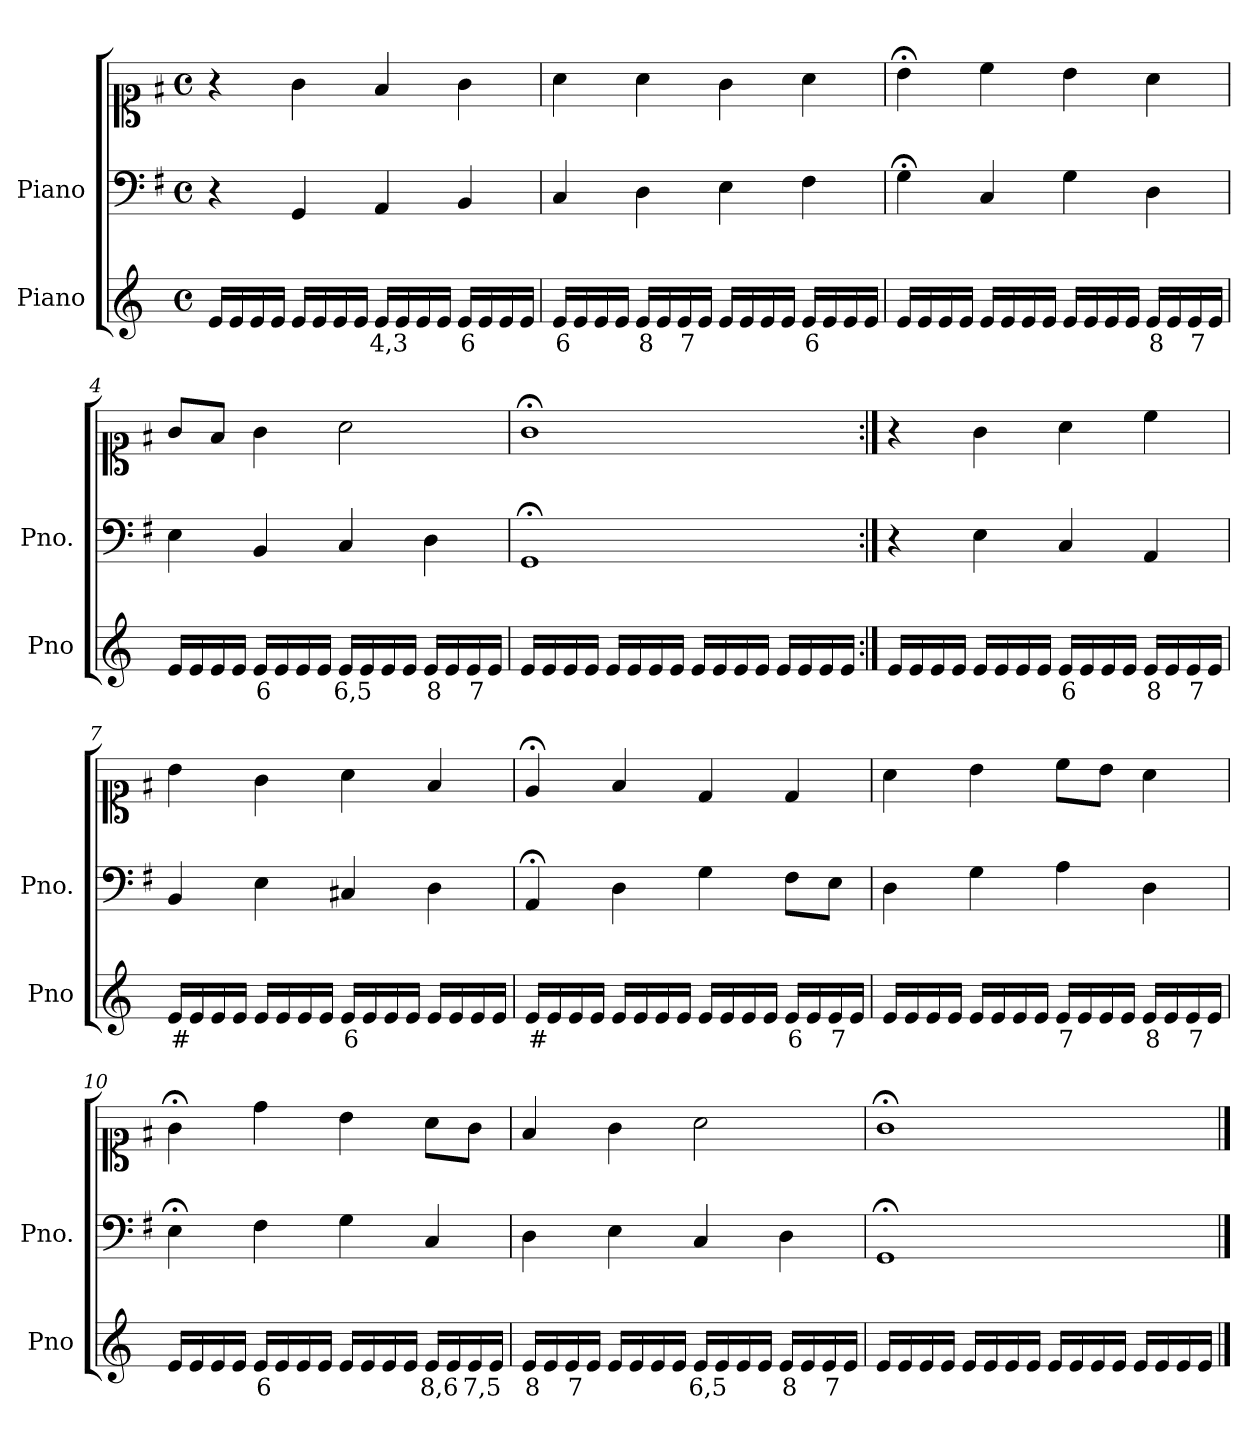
**kern	**text	**kern	**kern
*part2	*part2	*part1	*part1
*staff3	*staff3	*staff2	*staff1
*I"Piano	*	*I"Piano	*
*I'Pno	*	*I'Pno.	*
*clefG2	*	*clefF4	*clefC1
*k[]	*	*k[f#]	*k[f#]
*M4/4	*	*M4/4	*M4/4
*met(c)	*	*met(c)	*met(c)
=1	=1	=1	=1
16e/LL	.	4r	4r
16e/	.	.	.
16e/	.	.	.
16e/JJ	.	.	.
16e/LL	.	4GG/	4g\
16e/	.	.	.
16e/	.	.	.
16e/JJ	.	.	.
!	!LO:LY:b	!	!
16e/LL	4,3	4AA/	4f#/
16e/	.	.	.
16e/	.	.	.
16e/JJ	.	.	.
!	!LO:LY:b	!	!
16e/LL	6	4BB/	4g\
16e/	.	.	.
16e/	.	.	.
16e/JJ	.	.	.
=2	=2	=2	=2
!	!LO:LY:b	!	!
16e/LL	6	4C/	4a\
16e/	.	.	.
16e/	.	.	.
16e/JJ	.	.	.
!	!LO:LY:b	!	!
16e/LL	8	4D\	4a\
16e/	.	.	.
!	!LO:LY:b	!	!
16e/	7	.	.
16e/JJ	.	.	.
16e/LL	.	4E\	4g\
16e/	.	.	.
16e/	.	.	.
16e/JJ	.	.	.
!	!LO:LY:b	!	!
16e/LL	6	4F#\	4a\
16e/	.	.	.
16e/	.	.	.
16e/JJ	.	.	.
=3	=3	=3	=3
16e/LL	.	4G;<\	4b;<\
16e/	.	.	.
16e/	.	.	.
16e/JJ	.	.	.
16e/LL	.	4C/	4cc\
16e/	.	.	.
16e/	.	.	.
16e/JJ	.	.	.
16e/LL	.	4G\	4b\
16e/	.	.	.
16e/	.	.	.
16e/JJ	.	.	.
!	!LO:LY:b	!	!
16e/LL	8	4D\	4a\
16e/	.	.	.
!	!LO:LY:b	!	!
16e/	7	.	.
16e/JJ	.	.	.
=4	=4	=4	=4
16e/LL	.	4E\	8g/L
16e/	.	.	.
16e/	.	.	8f#/J
16e/JJ	.	.	.
!	!LO:LY:b	!	!
16e/LL	6	4BB/	4g\
16e/	.	.	.
16e/	.	.	.
16e/JJ	.	.	.
!	!LO:LY:b	!	!
16e/LL	6,5	4C/	2a\
16e/	.	.	.
16e/	.	.	.
16e/JJ	.	.	.
!	!LO:LY:b	!	!
16e/LL	8	4D\	.
16e/	.	.	.
!	!LO:LY:b	!	!
16e/	7	.	.
16e/JJ	.	.	.
=5	=5	=5	=5
16e/LL	.	1GG;<	1g;<
16e/	.	.	.
16e/	.	.	.
16e/JJ	.	.	.
16e/LL	.	.	.
16e/	.	.	.
16e/	.	.	.
16e/JJ	.	.	.
16e/LL	.	.	.
16e/	.	.	.
16e/	.	.	.
16e/JJ	.	.	.
16e/LL	.	.	.
16e/	.	.	.
16e/	.	.	.
16e/JJ	.	.	.
=6:|!	=6:|!	=6:|!	=6:|!
16e/LL	.	4r	4r
16e/	.	.	.
16e/	.	.	.
16e/JJ	.	.	.
16e/LL	.	4E\	4g\
16e/	.	.	.
16e/	.	.	.
16e/JJ	.	.	.
!	!LO:LY:b	!	!
16e/LL	6	4C/	4a\
16e/	.	.	.
16e/	.	.	.
16e/JJ	.	.	.
!	!LO:LY:b	!	!
16e/LL	8	4AA/	4cc\
16e/	.	.	.
!	!LO:LY:b	!	!
16e/	7	.	.
16e/JJ	.	.	.
=7	=7	=7	=7
!	!LO:LY:b	!	!
16e/LL	#	4BB/	4b\
16e/	.	.	.
16e/	.	.	.
16e/JJ	.	.	.
16e/LL	.	4E\	4g\
16e/	.	.	.
16e/	.	.	.
16e/JJ	.	.	.
!	!LO:LY:b	!	!
16e/LL	6	4C#X/	4a\
16e/	.	.	.
16e/	.	.	.
16e/JJ	.	.	.
16e/LL	.	4D\	4f#/
16e/	.	.	.
16e/	.	.	.
16e/JJ	.	.	.
=8	=8	=8	=8
!	!LO:LY:b	!	!
16e/LL	#	4AA;</	4e;</
16e/	.	.	.
16e/	.	.	.
16e/JJ	.	.	.
16e/LL	.	4D\	4f#/
16e/	.	.	.
16e/	.	.	.
16e/JJ	.	.	.
16e/LL	.	4G\	4d/
16e/	.	.	.
16e/	.	.	.
16e/JJ	.	.	.
!	!LO:LY:b	!	!
16e/LL	6	8F#\L	4d/
16e/	.	.	.
!	!LO:LY:b	!	!
16e/	7	8E\J	.
16e/JJ	.	.	.
=9	=9	=9	=9
16e/LL	.	4D\	4a\
16e/	.	.	.
16e/	.	.	.
16e/JJ	.	.	.
16e/LL	.	4G\	4b\
16e/	.	.	.
16e/	.	.	.
16e/JJ	.	.	.
!	!LO:LY:b	!	!
16e/LL	7	4A\	8cc\L
16e/	.	.	.
16e/	.	.	8b\J
16e/JJ	.	.	.
!	!LO:LY:b	!	!
16e/LL	8	4D\	4a\
16e/	.	.	.
!	!LO:LY:b	!	!
16e/	7	.	.
16e/JJ	.	.	.
=10	=10	=10	=10
16e/LL	.	4E;<\	4g;<\
16e/	.	.	.
16e/	.	.	.
16e/JJ	.	.	.
!	!LO:LY:b	!	!
16e/LL	6	4F#\	4dd\
16e/	.	.	.
16e/	.	.	.
16e/JJ	.	.	.
16e/LL	.	4G\	4b\
16e/	.	.	.
16e/	.	.	.
16e/JJ	.	.	.
!	!LO:LY:b	!	!
16e/LL	8,6	4C/	8a\L
16e/	.	.	.
!	!LO:LY:b	!	!
16e/	7,5	.	8g\J
16e/JJ	.	.	.
=11	=11	=11	=11
!	!LO:LY:b	!	!
16e/LL	8	4D\	4f#/
16e/	.	.	.
!	!LO:LY:b	!	!
16e/	7	.	.
16e/JJ	.	.	.
16e/LL	.	4E\	4g\
16e/	.	.	.
16e/	.	.	.
16e/JJ	.	.	.
!	!LO:LY:b	!	!
16e/LL	6,5	4C/	2a\
16e/	.	.	.
16e/	.	.	.
16e/JJ	.	.	.
!	!LO:LY:b	!	!
16e/LL	8	4D\	.
16e/	.	.	.
!	!LO:LY:b	!	!
16e/	7	.	.
16e/JJ	.	.	.
=12	=12	=12	=12
16e/LL	.	1GG;<	1g;<
16e/	.	.	.
16e/	.	.	.
16e/JJ	.	.	.
16e/LL	.	.	.
16e/	.	.	.
16e/	.	.	.
16e/JJ	.	.	.
16e/LL	.	.	.
16e/	.	.	.
16e/	.	.	.
16e/JJ	.	.	.
16e/LL	.	.	.
16e/	.	.	.
16e/	.	.	.
16e/JJ	.	.	.
==	==	==	==
*-	*-	*-	*-
